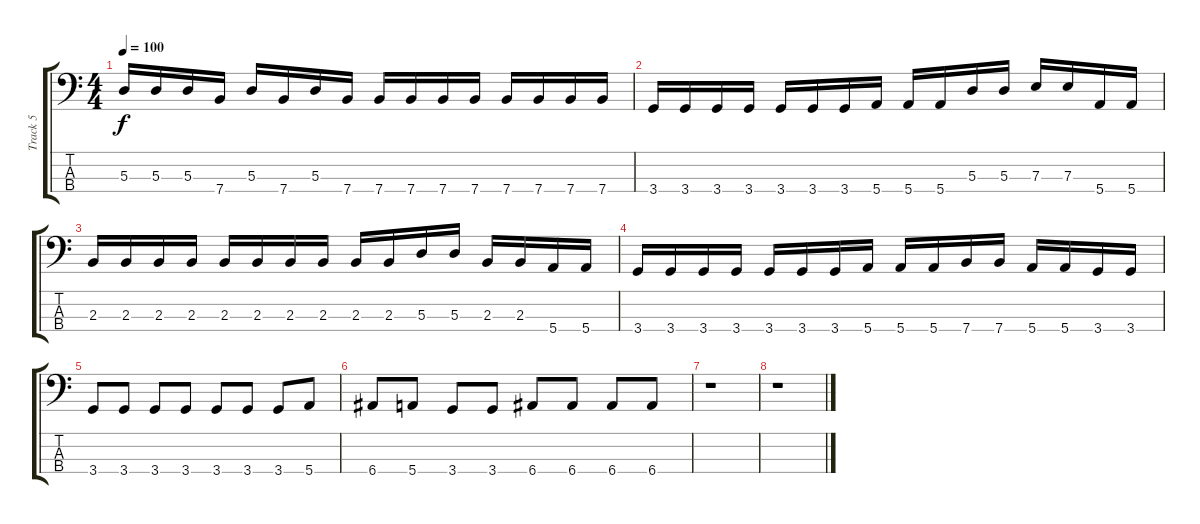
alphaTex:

\track ("Track 5" "Track 5") {instrument electricbassfinger}
\staff {score tabs}
\tuning (G2 D2 A1 E1) {hide}
\ts (4 4)
\tempo 100
\clef f4
\ks c
5.3.16{dy f} 5.3.16 5.3.16 7.4.16 5.3.16 7.4.16 5.3.16 7.4.16 7.4.16 7.4.16 7.4.16 7.4.16 7.4.16 7.4.16 7.4.16 7.4.16 |
3.4.16 3.4.16 3.4.16 3.4.16 3.4.16 3.4.16 3.4.16 5.4.16 5.4.16 5.4.16 5.3.16 5.3.16 7.3.16 7.3.16 5.4.16 5.4.16 |
2.3.16 2.3.16 2.3.16 2.3.16 2.3.16 2.3.16 2.3.16 2.3.16 2.3.16 2.3.16 5.3.16 5.3.16 2.3.16 2.3.16 5.4.16 5.4.16 |
3.4.16 3.4.16 3.4.16 3.4.16 3.4.16 3.4.16 3.4.16 5.4.16 5.4.16 5.4.16 7.4.16 7.4.16 5.4.16 5.4.16 3.4.16 3.4.16 |
3.4.8 3.4.8 3.4.8 3.4.8 3.4.8 3.4.8 3.4.8 5.4.8 |
6.4.8 5.4.8 3.4.8 3.4.8 6.4.8 6.4.8 6.4.8 6.4.8 |
r.1 |
r.1
